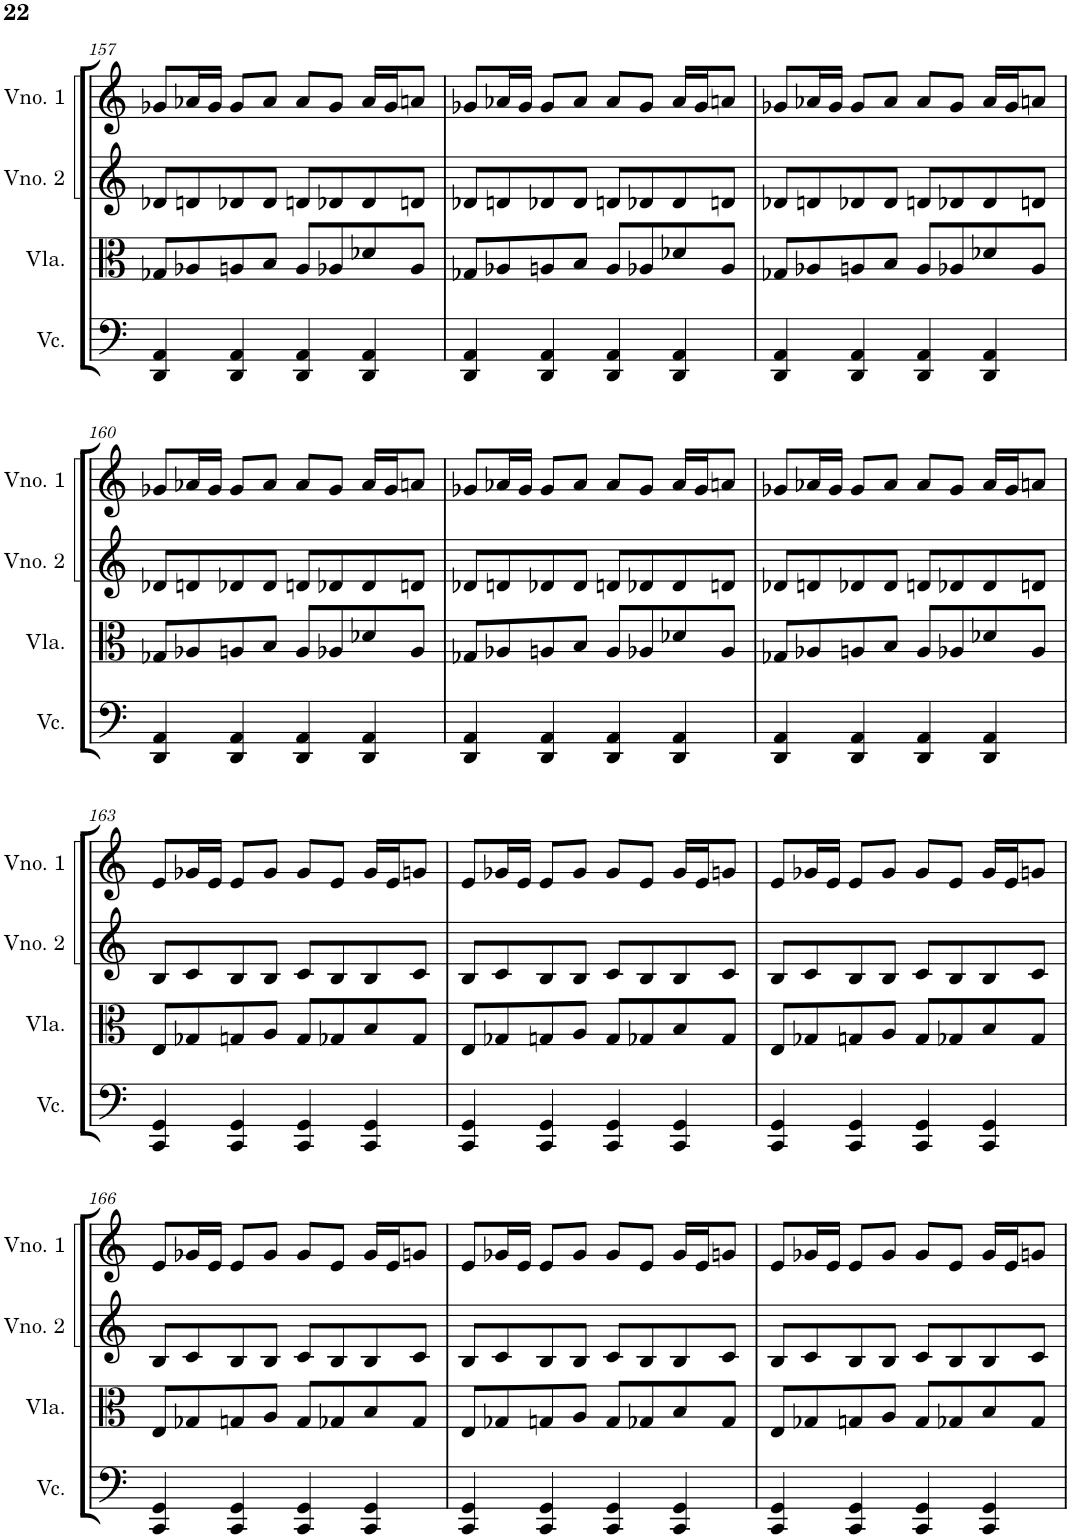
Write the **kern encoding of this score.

**kern	**kern	**kern	**kern
*part4	*part3	*part2	*part1
*staff4	*staff3	*staff2	*staff1
*I"Violoncelo	*I"Viola	*I"Violino 2	*I"Violino 1
*I'Vc.	*I'Vla.	*I'Vno. 2	*I'Vno. 1
!!LO:PB:g=z
*clefF4	*clefC3	*clefG2	*clefG2
*k[]	*k[]	*k[]	*k[]
*M4/4	*M4/4	*M4/4	*M4/4
=157	=157	=157	=157
4DD/ 4AA/	8G-X/L	8d-X/L	8g-X/L
.	8A-X/	8dn/	16a-X/L
.	.	.	16g-/JJ
4DD/ 4AA/	8An/	8d-X/	8g-/L
.	8B/J	8d-/J	8a-/J
4DD/ 4AA/	8A/L	8dn/L	8a-/L
.	8A-X/	8d-X/	8g-/J
4DD/ 4AA/	8d-X/	8d-/	16a-/LL
.	.	.	16g-/J
.	8A-/J	8dn/J	8an/J
=158	=158	=158	=158
4DD/ 4AA/	8G-X/L	8d-X/L	8g-X/L
.	8A-X/	8dn/	16a-X/L
.	.	.	16g-/JJ
4DD/ 4AA/	8An/	8d-X/	8g-/L
.	8B/J	8d-/J	8a-/J
4DD/ 4AA/	8A/L	8dn/L	8a-/L
.	8A-X/	8d-X/	8g-/J
4DD/ 4AA/	8d-X/	8d-/	16a-/LL
.	.	.	16g-/J
.	8A-/J	8dn/J	8an/J
=159	=159	=159	=159
4DD/ 4AA/	8G-X/L	8d-X/L	8g-X/L
.	8A-X/	8dn/	16a-X/L
.	.	.	16g-/JJ
4DD/ 4AA/	8An/	8d-X/	8g-/L
.	8B/J	8d-/J	8a-/J
4DD/ 4AA/	8A/L	8dn/L	8a-/L
.	8A-X/	8d-X/	8g-/J
4DD/ 4AA/	8d-X/	8d-/	16a-/LL
.	.	.	16g-/J
.	8A-/J	8dn/J	8an/J
!!LO:LB:g=z
=160	=160	=160	=160
4DD/ 4AA/	8G-X/L	8d-X/L	8g-X/L
.	8A-X/	8dn/	16a-X/L
.	.	.	16g-/JJ
4DD/ 4AA/	8An/	8d-X/	8g-/L
.	8B/J	8d-/J	8a-/J
4DD/ 4AA/	8A/L	8dn/L	8a-/L
.	8A-X/	8d-X/	8g-/J
4DD/ 4AA/	8d-X/	8d-/	16a-/LL
.	.	.	16g-/J
.	8A-/J	8dn/J	8an/J
=161	=161	=161	=161
4DD/ 4AA/	8G-X/L	8d-X/L	8g-X/L
.	8A-X/	8dn/	16a-X/L
.	.	.	16g-/JJ
4DD/ 4AA/	8An/	8d-X/	8g-/L
.	8B/J	8d-/J	8a-/J
4DD/ 4AA/	8A/L	8dn/L	8a-/L
.	8A-X/	8d-X/	8g-/J
4DD/ 4AA/	8d-X/	8d-/	16a-/LL
.	.	.	16g-/J
.	8A-/J	8dn/J	8an/J
=162	=162	=162	=162
4DD/ 4AA/	8G-X/L	8d-X/L	8g-X/L
.	8A-X/	8dn/	16a-X/L
.	.	.	16g-/JJ
4DD/ 4AA/	8An/	8d-X/	8g-/L
.	8B/J	8d-/J	8a-/J
4DD/ 4AA/	8A/L	8dn/L	8a-/L
.	8A-X/	8d-X/	8g-/J
4DD/ 4AA/	8d-X/	8d-/	16a-/LL
.	.	.	16g-/J
.	8A-/J	8dn/J	8an/J
!!LO:LB:g=z
=163	=163	=163	=163
4CC/ 4GG/	8E/L	8B/L	8e/L
.	8G-X/	8c/	16g-X/L
.	.	.	16e/JJ
4CC/ 4GG/	8Gn/	8B/	8e/L
.	8A/J	8B/J	8g-/J
4CC/ 4GG/	8G/L	8c/L	8g-/L
.	8G-X/	8B/	8e/J
4CC/ 4GG/	8B/	8B/	16g-/LL
.	.	.	16e/J
.	8G-/J	8c/J	8gn/J
=164	=164	=164	=164
4CC/ 4GG/	8E/L	8B/L	8e/L
.	8G-X/	8c/	16g-X/L
.	.	.	16e/JJ
4CC/ 4GG/	8Gn/	8B/	8e/L
.	8A/J	8B/J	8g-/J
4CC/ 4GG/	8G/L	8c/L	8g-/L
.	8G-X/	8B/	8e/J
4CC/ 4GG/	8B/	8B/	16g-/LL
.	.	.	16e/J
.	8G-/J	8c/J	8gn/J
=165	=165	=165	=165
4CC/ 4GG/	8E/L	8B/L	8e/L
.	8G-X/	8c/	16g-X/L
.	.	.	16e/JJ
4CC/ 4GG/	8Gn/	8B/	8e/L
.	8A/J	8B/J	8g-/J
4CC/ 4GG/	8G/L	8c/L	8g-/L
.	8G-X/	8B/	8e/J
4CC/ 4GG/	8B/	8B/	16g-/LL
.	.	.	16e/J
.	8G-/J	8c/J	8gn/J
!!LO:LB:g=z
=166	=166	=166	=166
4CC/ 4GG/	8E/L	8B/L	8e/L
.	8G-X/	8c/	16g-X/L
.	.	.	16e/JJ
4CC/ 4GG/	8Gn/	8B/	8e/L
.	8A/J	8B/J	8g-/J
4CC/ 4GG/	8G/L	8c/L	8g-/L
.	8G-X/	8B/	8e/J
4CC/ 4GG/	8B/	8B/	16g-/LL
.	.	.	16e/J
.	8G-/J	8c/J	8gn/J
=167	=167	=167	=167
4CC/ 4GG/	8E/L	8B/L	8e/L
.	8G-X/	8c/	16g-X/L
.	.	.	16e/JJ
4CC/ 4GG/	8Gn/	8B/	8e/L
.	8A/J	8B/J	8g-/J
4CC/ 4GG/	8G/L	8c/L	8g-/L
.	8G-X/	8B/	8e/J
4CC/ 4GG/	8B/	8B/	16g-/LL
.	.	.	16e/J
.	8G-/J	8c/J	8gn/J
=168	=168	=168	=168
4CC/ 4GG/	8E/L	8B/L	8e/L
.	8G-X/	8c/	16g-X/L
.	.	.	16e/JJ
4CC/ 4GG/	8Gn/	8B/	8e/L
.	8A/J	8B/J	8g-/J
4CC/ 4GG/	8G/L	8c/L	8g-/L
.	8G-X/	8B/	8e/J
4CC/ 4GG/	8B/	8B/	16g-/LL
.	.	.	16e/J
.	8G-/J	8c/J	8gn/J
=	=	=	=
*-	*-	*-	*-
